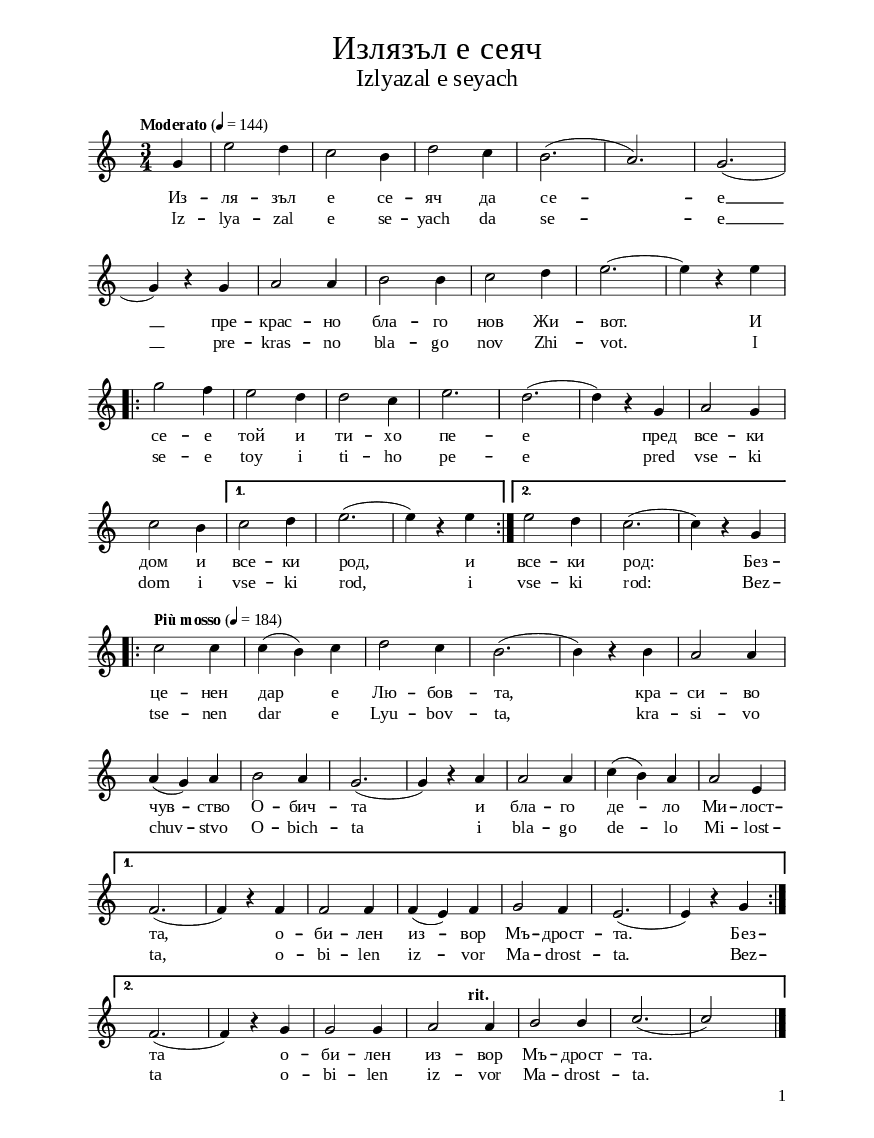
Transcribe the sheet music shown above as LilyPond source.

\version "2.24.1"

% include paper part and global functions
\include "include/globals.ily"

"rightBraces018" = \markup {
  \column {
    % repeat braces
    \translate #'(0 . -5.6 )
    \right-brace #18


    \translate #'(0 . -10 )
    \right-brace #45

    \translate #'(0 . -14.9 )
    \right-brace #18



  }
  \column {
    % repeat numbers
    \translate #'(0 . -6.2 )
    2

    \translate #'(0 . -12.2 )
    2

    \translate #'(0 . -18.9 )
    2


  }
}

\bookpart {
  \label #'ref018
  \tocItem \markup "Излязъл е сеяч – Izlyazal e seyach"
  \include "include/bookpart-paper.ily"
  \score {
    \include "include/score-layout.ily"

    \new Voice \absolute  {
      \clef treble
      \key c \major
      \time 3/4
      \tempoFunc "Moderato" 4 "144"

      \partial 4 g'4| e''2 d''4| c''2 b'4|d''2 c''4| b'2. (|a'2.) g'2. (| \break

      g'4 ) r4 g'4 | a'2 a'4 | b'2 b'4 | c''2 d''4 | e''2.~ e''4 r4 e'' | \break

      \repeat volta 2 {
        g''2 f''4 | e''2 d''4 | d''2 c''4 | e''2.| d''2. ( |d''4) r4 g'4| a'2 g'4| \break

        c''2 b'4 |
      }
      \alternative {
        {  c''2 d''4| e''2. (| e''4 ) r4  e''4| }
        { e''2 d''4 | c''2. (| c''4 )  r4 g'4  | \bar "||" \break }
      }

      \repeat volta 2 {
        \tempoFunc "Più mosso" 4 "184"
        \bar ".|:-|" c''2 c''4 | c''4 ( b'4 ) c''4 | d''2 c''4 | b'2. (| b'4 ) r4 b'4 | a'2 a'4 | \break
        a'4 ( g'4 ) a'4 | b'2 a'4 | g'2. ( | g'4 ) r4 a'4 | a'2 a'4 | c''4 ( b'4) a'4 | a'2 e'4 |  \break
      }
      \alternative {
        {  f'2. (|  f'4 )  r4 f'4 | f'2 f'4 | f'4 ( e'4 ) f'4 | g'2 f'4 |e'2. (| e'4 ) r4 g'4   \break }
        {
          f'2. (|  f'4 ) r4 g'4 | g'2 g'4 | a'2
          \override Score.RehearsalMark.outside-staff-priority = #599
          \mark\markup\normalsize\bold { "rit." } % places rit. below alternative bracket
          a'4 | \stemUp b'2 b'4 | c''2. ( | c''2 s4) | \bar "|." \pageBreak
        }
      }
    }

    \addlyrics {
      Из -- ля -- зъл е се -- яч да се -- е __
      пре -- крас -- но бла -- го нов Жи -- вот. И
      се -- е той и ти -- хо пе -- е пред все -- ки
      дом и все -- ки род, и все -- ки род: Без --
      це -- нен дар е Лю -- бов -- та, кра --  си -- во
      чув -- ство О -- бич -- та и бла -- го де -- ло Ми -- лост --
      та, о -- би -- лен из -- вор Мъ -- дрост -- та. Без --
      та о -- би -- лен из -- вор Мъ -- дрост -- та.
    }

    \addlyrics {
      Iz -- lya -- zal e se -- yach da se -- e __
      pre -- kras -- no bla -- go nov Zhi -- vot. I
      se -- e toy i ti -- ho pe -- e pred vse -- ki
      dom i vse -- ki rod, i vse -- ki rod: Bez --
      tse -- nen dar e Lyu -- bov -- ta, kra --  si -- vo
      chuv -- stvo O -- bich -- ta i bla -- go de -- lo Mi -- lost --
      ta, o -- bi -- len iz -- vor Ma -- drost -- ta. Bez --
      ta o -- bi -- len iz -- vor Ma -- drost -- ta.
    }


    \header {
      title = \titleFunc "Излязъл е сеяч" "Izlyazal e seyach"
    }

    \midi{}

  } % score


  \markup \fontsize #bgCoupletFontSize {
    \hspace #1
    \override #`(baseline-skip . ,bgCoupletBaselineSkip) % affects space between column lines
    \column {

      \line { 2. И който чуе, в миг потръпва }
      \line {   "   " от тоя благ и мил напев; }
      \line {   "   " и просиява, и възкръсва, }
      \line {   "   " и благославя тоз посев. }
      \line { " " }
      \line { "   " \italic {Припев: } }
      \line {  "   " Безценен дар е Любовта, }
      \line { "   " красиво чувство – Обичта }
      \line { "   " и благо дело – Милостта, }
      \line {  "   " обилен извор – Мъдростта.}

      \line { " " }
      \line { "   " \italic {Припев ...} }

      \line { " " }
      \line { 3. Любов вселената облива, }
      \line {   "   " от обич грее всяка твар; }
      \line {   "   " живот в живота се прелива, }
      \line {   "   " тук няма вече млад и стар. }
      \line { " " }
      \line { "   " \italic {Припев ...} }
    }
    \"rightBraces018"

    \hspace #7
    \override #`(baseline-skip . ,bgCoupletBaselineSkip)
    \column {

      \line { 2. I koyto chue, v mig potrapva }
      \line {   "   " ot toya blag i mil napev; }
      \line {   "   " i prosiyava, i vazkrasva, }
      \line {   "   " i blagoslavya toz posev. }
      \line { " " }
      \line { "   " \italic {Refrain: } }
      \line {  "   " Beztsenen dar e Lyubovta, }
      \line { "   " krasivo chuvstvo – Obichta }
      \line { "   " i blago delo – Milostta, }
      \line {  "   " obilen izvor – Madrostta.}

      \line { " " }
      \line { "   " \italic {Refrain ...} }

      \line { " " }
      \line { 3. Lyubov vselenata obliva, }
      \line {   "   " ot obich gree vsyaka tvar; }
      \line {   "   " zhivot v zhivota se preliva, }
      \line {   "   " tuk nyama veche mlad i star. }
      \line { " " }
      \line { "   " \italic {Refrain ...} }
    }
    \"rightBraces018"

  }

  \markup \empty-one

  % include foreign translation(s) of the song
  \version "2.24.1"

\markup \fill-line { \fontsize #deTitleFontSize "Der Sämann ist hinausgegangen" }
\markup \null
\markup \null
\markup \fontsize #deCoupletFontSize {
  \hspace #10
  \override #`(baseline-skip . ,deCoupletBaselineSkip)
  \column {
    \line { 1. Der Sämann ist hinausgegangen, }
    \line {   "   " um das wunderbare Gute zu säen: das neue Leben!}

    \line {   "   " Und er sät und singt leise }
    \line {   "   " vor jedem Haus und jeder Familie: }
    \line { " " }
    \line { "   " \italic { Refrain:}  }

  \line {   "   " Eine unschätzbare Gabe ist die Liebe [lyubovta], }
    \line {  "   "ein schönes Gefühl die Liebe [obichta]*, }
    \line {   "   " und ein gutes Werk die Barmherzigkeit, }
    \line {   "   " eine üppige Quelle die Weisheit. }
    \line { " " }
    \line { 2. Und wer dies hört, }
    \line {   "   "erschauert vor dieser guten, lieblichen Melodie; }
    \line {   "   " und erstrahlt und aufersteht }
    \line {   "   " und segnet diese Saat.}
 
    \line { " " }
     \line { "   " \italic { Refrain } ... }
    \line { " " }
    \line { 3. Die Liebe ergießt sich in den Kosmos, }
    \line {   "   " vor Liebe strahlt jedes Wesen, }
    \line {   "   " das Leben quillt über in das Leben; }
    \line {   "   " hier gibt es nicht mehr Jung noch Alt. }
    \line { " " }
    \line { "   " \italic { Refrain } ... }


  }

}


} % bookpart
